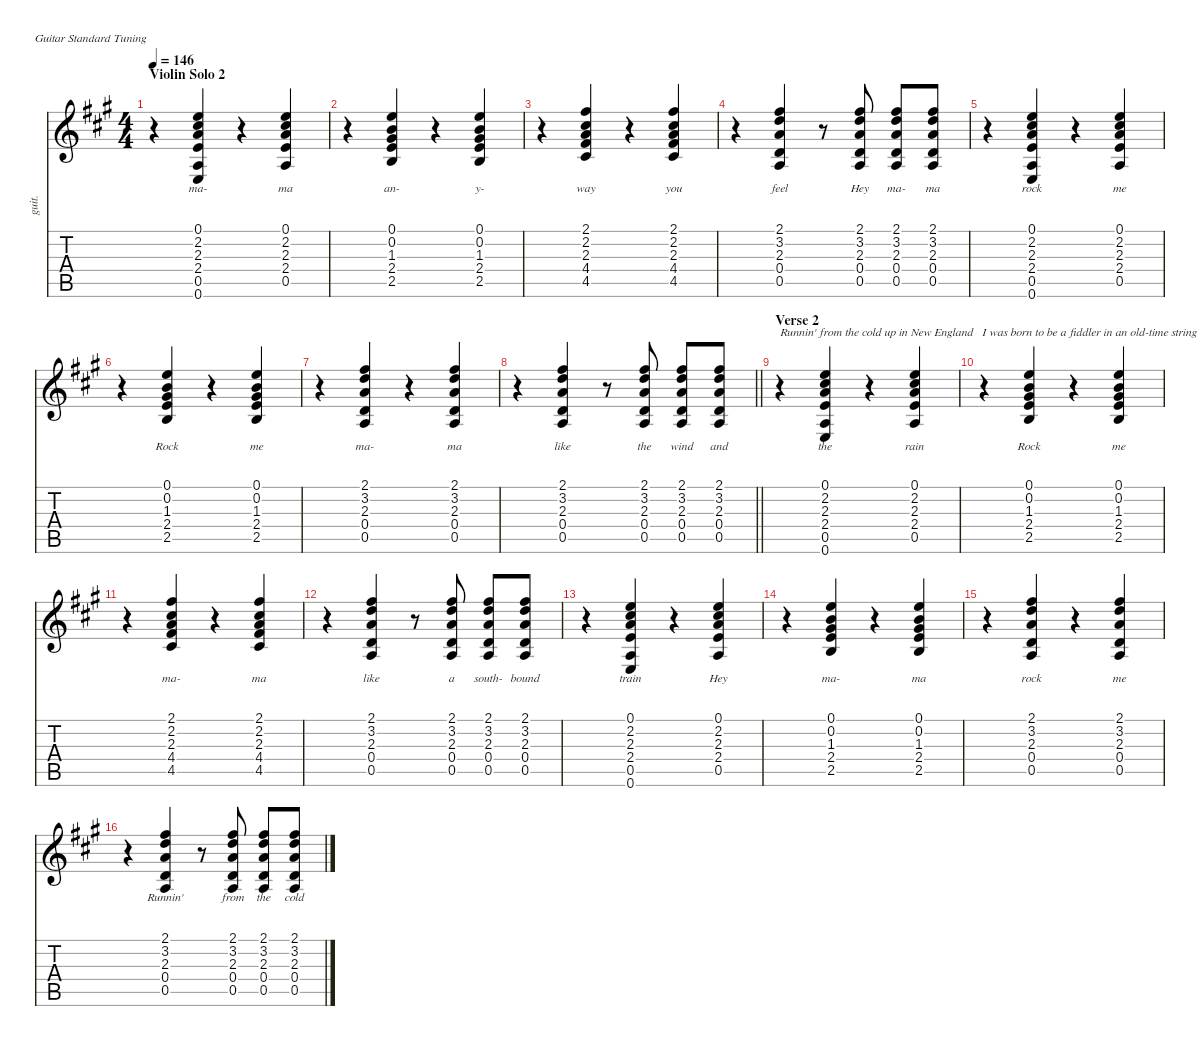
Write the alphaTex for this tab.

\defaultSystemsLayout 4
\hideDynamics
\bracketExtendMode nobrackets
\otherSystemsTrackNameOrientation horizontal
\track ("Guitar" "guit.") {defaultSystemsLayout 8 instrument acousticguitarsteel}
\staff {score tabs}
\tuning (E4 B3 G3 D3 A2 E2)
\ts (4 4)
\section ("" "Violin Solo 2")
\tempo 146
\clef g2
\ks a
r.4{dy f beam Down} (0.1{acc forcenatural} 2.2{acc #} 2.3{acc forcenatural} 2.4{acc forcenatural} 0.5{acc forcenatural} 0.6{acc forcenatural}).4{lyrics (0 "ma-") lyrics (1 "") lyrics (2 "") lyrics (3 "") lyrics (4 "") beam Up} r.4{beam Up} (0.1{acc forcenatural} 2.2{acc #} 2.3{acc forcenatural} 2.4{acc forcenatural} 0.5{acc forcenatural}).4{lyrics (0 "ma") lyrics (1 "") lyrics (2 "") lyrics (3 "") lyrics (4 "") beam Up} |
r.4{beam Down} (0.1{acc forcenatural} 0.2{acc forcenatural} 1.3{acc #} 2.4{acc forcenatural} 2.5{acc forcenatural}).4{lyrics (0 "an-") lyrics (1 "") lyrics (2 "") lyrics (3 "") lyrics (4 "") beam Up} r.4{beam Up} (0.1{acc forcenatural} 0.2{acc forcenatural} 1.3{acc #} 2.4{acc forcenatural} 2.5{acc forcenatural}).4{lyrics (0 "y-") lyrics (1 "") lyrics (2 "") lyrics (3 "") lyrics (4 "") beam Up} |
r.4{beam Down} (2.1{acc #} 2.2{acc #} 2.3{acc forcenatural} 4.4{acc #} 4.5{acc #}).4{lyrics (0 "way") lyrics (1 "") lyrics (2 "") lyrics (3 "") lyrics (4 "") beam Up} r.4{beam Up} (2.1{acc #} 2.2{acc #} 2.3{acc forcenatural} 4.4{acc #} 4.5{acc #}).4{lyrics (0 "you") lyrics (1 "") lyrics (2 "") lyrics (3 "") lyrics (4 "") beam Up} |
r.4{beam Down} (2.1{acc #} 3.2{acc forcenatural} 2.3{acc forcenatural} 0.4{acc forcenatural} 0.5{acc forcenatural}).4{lyrics (0 "feel") lyrics (1 "") lyrics (2 "") lyrics (3 "") lyrics (4 "") beam Up} r.8{beam Up} (2.1{acc #} 3.2{acc forcenatural} 2.3{acc forcenatural} 0.4{acc forcenatural} 0.5{acc forcenatural}).8{lyrics (0 "Hey") lyrics (1 "") lyrics (2 "") lyrics (3 "") lyrics (4 "") beam Up} (2.1{acc #} 3.2{acc forcenatural} 2.3{acc forcenatural} 0.4{acc forcenatural} 0.5{acc forcenatural}).8{lyrics (0 "ma-") lyrics (1 "") lyrics (2 "") lyrics (3 "") lyrics (4 "") beam Up} (2.1{acc #} 3.2{acc forcenatural} 2.3{acc forcenatural} 0.4{acc forcenatural} 0.5{acc forcenatural}).8{lyrics (0 "ma") lyrics (1 "") lyrics (2 "") lyrics (3 "") lyrics (4 "") beam Up} |
r.4{beam Down} (0.1{acc forcenatural} 2.2{acc #} 2.3{acc forcenatural} 2.4{acc forcenatural} 0.5{acc forcenatural} 0.6{acc forcenatural}).4{lyrics (0 "rock") lyrics (1 "") lyrics (2 "") lyrics (3 "") lyrics (4 "") beam Up} r.4{beam Up} (0.1{acc forcenatural} 2.2{acc #} 2.3{acc forcenatural} 2.4{acc forcenatural} 0.5{acc forcenatural}).4{lyrics (0 "me") lyrics (1 "") lyrics (2 "") lyrics (3 "") lyrics (4 "") beam Up} |
r.4{beam Down} (0.1{acc forcenatural} 0.2{acc forcenatural} 1.3{acc #} 2.4{acc forcenatural} 2.5{acc forcenatural}).4{lyrics (0 "Rock") lyrics (1 "") lyrics (2 "") lyrics (3 "") lyrics (4 "") beam Up} r.4{beam Up} (0.1{acc forcenatural} 0.2{acc forcenatural} 1.3{acc #} 2.4{acc forcenatural} 2.5{acc forcenatural}).4{lyrics (0 "me") lyrics (1 "") lyrics (2 "") lyrics (3 "") lyrics (4 "") beam Up} |
r.4{beam Down} (2.1{acc #} 3.2{acc forcenatural} 2.3{acc forcenatural} 0.4{acc forcenatural} 0.5{acc forcenatural}).4{lyrics (0 "ma-") lyrics (1 "") lyrics (2 "") lyrics (3 "") lyrics (4 "") beam Up} r.4{beam Up} (2.1{acc #} 3.2{acc forcenatural} 2.3{acc forcenatural} 0.4{acc forcenatural} 0.5{acc forcenatural}).4{lyrics (0 "ma") lyrics (1 "") lyrics (2 "") lyrics (3 "") lyrics (4 "") beam Up} |
\barLineRight lightlight
r.4{beam Down} (2.1{acc #} 3.2{acc forcenatural} 2.3{acc forcenatural} 0.4{acc forcenatural} 0.5{acc forcenatural}).4{lyrics (0 "like") lyrics (1 "") lyrics (2 "") lyrics (3 "") lyrics (4 "") beam Up} r.8{beam Up} (2.1{acc #} 3.2{acc forcenatural} 2.3{acc forcenatural} 0.4{acc forcenatural} 0.5{acc forcenatural}).8{lyrics (0 "the") lyrics (1 "") lyrics (2 "") lyrics (3 "") lyrics (4 "") beam Up} (2.1{acc #} 3.2{acc forcenatural} 2.3{acc forcenatural} 0.4{acc forcenatural} 0.5{acc forcenatural}).8{lyrics (0 "wind") lyrics (1 "") lyrics (2 "") lyrics (3 "") lyrics (4 "") beam Up} (2.1{acc #} 3.2{acc forcenatural} 2.3{acc forcenatural} 0.4{acc forcenatural} 0.5{acc forcenatural}).8{lyrics (0 "and") lyrics (1 "") lyrics (2 "") lyrics (3 "") lyrics (4 "") beam Up} |
\section ("" "Verse 2")
r.4{txt "Runnin' from the cold up in New England   I was born to be a fiddler in an old-time string band   My baby plays the guitar   I pick a banjo now" beam Down} (0.1{acc forcenatural} 2.2{acc #} 2.3{acc forcenatural} 2.4{acc forcenatural} 0.5{acc forcenatural} 0.6{acc forcenatural}).4{lyrics (0 "the") lyrics (1 "") lyrics (2 "") lyrics (3 "") lyrics (4 "") beam Up} r.4{beam Up} (0.1{acc forcenatural} 2.2{acc #} 2.3{acc forcenatural} 2.4{acc forcenatural} 0.5{acc forcenatural}).4{lyrics (0 "rain") lyrics (1 "") lyrics (2 "") lyrics (3 "") lyrics (4 "") beam Up} |
r.4{beam Down} (0.1{acc forcenatural} 0.2{acc forcenatural} 1.3{acc #} 2.4{acc forcenatural} 2.5{acc forcenatural}).4{lyrics (0 "Rock") lyrics (1 "") lyrics (2 "") lyrics (3 "") lyrics (4 "") beam Up} r.4{beam Up} (0.1{acc forcenatural} 0.2{acc forcenatural} 1.3{acc #} 2.4{acc forcenatural} 2.5{acc forcenatural}).4{lyrics (0 "me") lyrics (1 "") lyrics (2 "") lyrics (3 "") lyrics (4 "") beam Up} |
r.4{beam Down} (2.1{acc #} 2.2{acc #} 2.3{acc forcenatural} 4.4{acc #} 4.5{acc #}).4{lyrics (0 "ma-") lyrics (1 "") lyrics (2 "") lyrics (3 "") lyrics (4 "") beam Up} r.4{beam Up} (2.1{acc #} 2.2{acc #} 2.3{acc forcenatural} 4.4{acc #} 4.5{acc #}).4{lyrics (0 "ma") lyrics (1 "") lyrics (2 "") lyrics (3 "") lyrics (4 "") beam Up} |
r.4{beam Down} (2.1{acc #} 3.2{acc forcenatural} 2.3{acc forcenatural} 0.4{acc forcenatural} 0.5{acc forcenatural}).4{lyrics (0 "like") lyrics (1 "") lyrics (2 "") lyrics (3 "") lyrics (4 "") beam Up} r.8{beam Up} (2.1{acc #} 3.2{acc forcenatural} 2.3{acc forcenatural} 0.4{acc forcenatural} 0.5{acc forcenatural}).8{lyrics (0 "a") lyrics (1 "") lyrics (2 "") lyrics (3 "") lyrics (4 "") beam Up} (2.1{acc #} 3.2{acc forcenatural} 2.3{acc forcenatural} 0.4{acc forcenatural} 0.5{acc forcenatural}).8{lyrics (0 "south-") lyrics (1 "") lyrics (2 "") lyrics (3 "") lyrics (4 "") beam Up} (2.1{acc #} 3.2{acc forcenatural} 2.3{acc forcenatural} 0.4{acc forcenatural} 0.5{acc forcenatural}).8{lyrics (0 "bound") lyrics (1 "") lyrics (2 "") lyrics (3 "") lyrics (4 "") beam Up} |
r.4{beam Down} (0.1{acc forcenatural} 2.2{acc #} 2.3{acc forcenatural} 2.4{acc forcenatural} 0.5{acc forcenatural} 0.6{acc forcenatural}).4{lyrics (0 "train") lyrics (1 "") lyrics (2 "") lyrics (3 "") lyrics (4 "") beam Up} r.4{beam Up} (0.1{acc forcenatural} 2.2{acc #} 2.3{acc forcenatural} 2.4{acc forcenatural} 0.5{acc forcenatural}).4{lyrics (0 "Hey") lyrics (1 "") lyrics (2 "") lyrics (3 "") lyrics (4 "") beam Up} |
r.4{beam Down} (0.1{acc forcenatural} 0.2{acc forcenatural} 1.3{acc #} 2.4{acc forcenatural} 2.5{acc forcenatural}).4{lyrics (0 "ma-") lyrics (1 "") lyrics (2 "") lyrics (3 "") lyrics (4 "") beam Up} r.4{beam Up} (0.1{acc forcenatural} 0.2{acc forcenatural} 1.3{acc #} 2.4{acc forcenatural} 2.5{acc forcenatural}).4{lyrics (0 "ma") lyrics (1 "") lyrics (2 "") lyrics (3 "") lyrics (4 "") beam Up} |
r.4{beam Down} (2.1{acc #} 3.2{acc forcenatural} 2.3{acc forcenatural} 0.4{acc forcenatural} 0.5{acc forcenatural}).4{lyrics (0 "rock") lyrics (1 "") lyrics (2 "") lyrics (3 "") lyrics (4 "") beam Up} r.4{beam Up} (2.1{acc #} 3.2{acc forcenatural} 2.3{acc forcenatural} 0.4{acc forcenatural} 0.5{acc forcenatural}).4{lyrics (0 "me") lyrics (1 "") lyrics (2 "") lyrics (3 "") lyrics (4 "") beam Up} |
r.4{beam Down} (2.1{acc #} 3.2{acc forcenatural} 2.3{acc forcenatural} 0.4{acc forcenatural} 0.5{acc forcenatural}).4{lyrics (0 "Runnin'") lyrics (1 "") lyrics (2 "") lyrics (3 "") lyrics (4 "") beam Up} r.8{beam Up} (2.1{acc #} 3.2{acc forcenatural} 2.3{acc forcenatural} 0.4{acc forcenatural} 0.5{acc forcenatural}).8{lyrics (0 "from") lyrics (1 "") lyrics (2 "") lyrics (3 "") lyrics (4 "") beam Up} (2.1{acc #} 3.2{acc forcenatural} 2.3{acc forcenatural} 0.4{acc forcenatural} 0.5{acc forcenatural}).8{lyrics (0 "the") lyrics (1 "") lyrics (2 "") lyrics (3 "") lyrics (4 "") beam Up} (2.1{acc #} 3.2{acc forcenatural} 2.3{acc forcenatural} 0.4{acc forcenatural} 0.5{acc forcenatural}).8{lyrics (0 "cold") lyrics (1 "") lyrics (2 "") lyrics (3 "") lyrics (4 "") beam Up}
